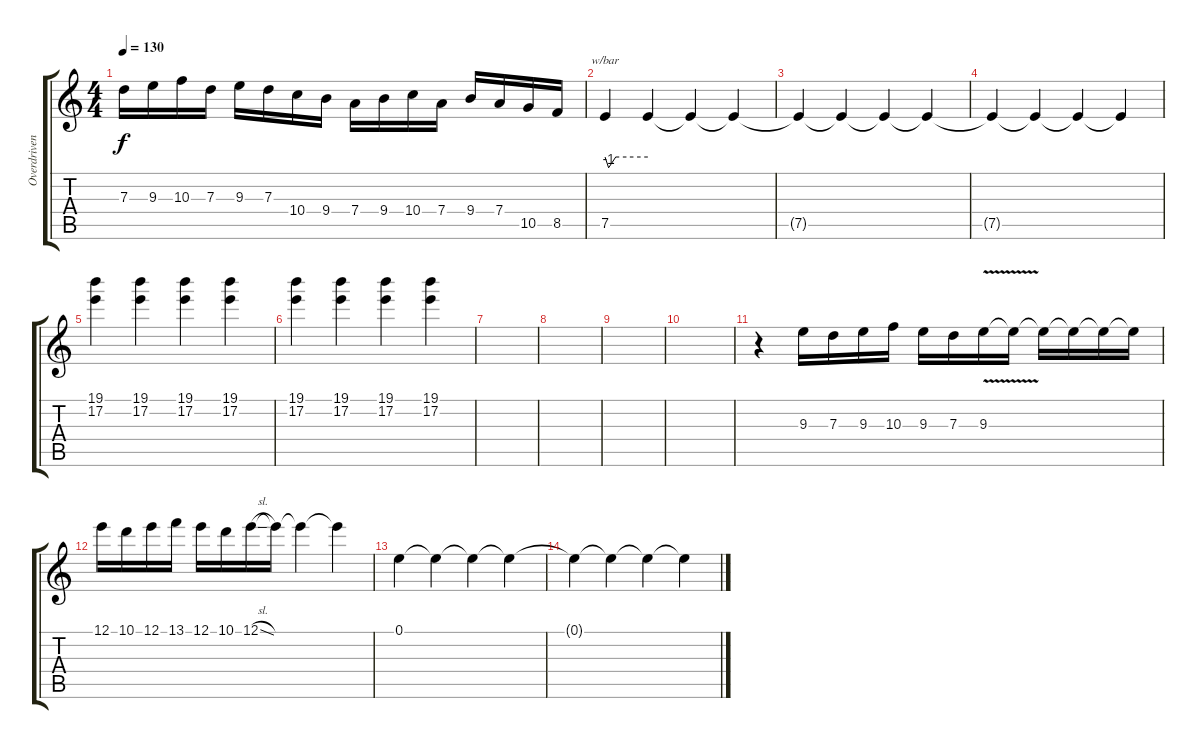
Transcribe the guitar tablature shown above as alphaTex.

\track ("Overdriven Back-Solo Guitar" "Overdriven") {instrument overdrivenguitar}
\staff {score tabs}
\tuning (E4 B3 G3 D3 A2 E2) {hide}
\ts (4 4)
\tempo 130
\clef g2
\ks c
7.3.16{dy f} 9.3.16 10.3.16 7.3.16 9.3.16 7.3.16 10.4.16 9.4.16 7.4.16 9.4.16 10.4.16 7.4.16 9.4.16 7.4.16 10.5.16 8.5.16 |
7.5.4{tbe (custom default 0 0 5 -4 15 0 30 0 60 0)} 7.5{t}.4 7.5{t}.4 7.5{t}.4 |
7.5{t}.4 7.5{t}.4 7.5{t}.4 7.5{t}.4 |
7.5{t}.4 7.5{t}.4 7.5{t}.4 7.5{t}.4 |
(19.1 17.2).4{volume 16 balance 0} (19.1 17.2).4{volume 12 balance 2} (19.1 17.2).4{volume 10 balance 4} (19.1 17.2).4{volume 8 balance 6} |
(19.1 17.2).4{volume 16 balance 0} (19.1 17.2).4{volume 12 balance 2} (19.1 17.2).4{volume 10 balance 4} (19.1 17.2).4{volume 8 balance 6} |
|
|
|
|
r.4 9.3.16 7.3.16 9.3.16 10.3.16 9.3.16 7.3.16 9.3{v}.16 9.3{t}.16 9.3{t}.16 9.3{t}.16 9.3{t}.16 9.3{t}.16 |
12.1.16 10.1.16 12.1.16 13.1.16 12.1.16 10.1.16 12.1{sl}.16 12.1{t}.16 12.1{t}.4 12.1{t}.4 |
0.1.4 0.1{t}.4 0.1{t}.4 0.1{t}.4 |
0.1{t}.4{volume 13} 0.1{t}.4{volume 11} 0.1{t}.4{volume 9} 0.1{t}.4{volume 7}
